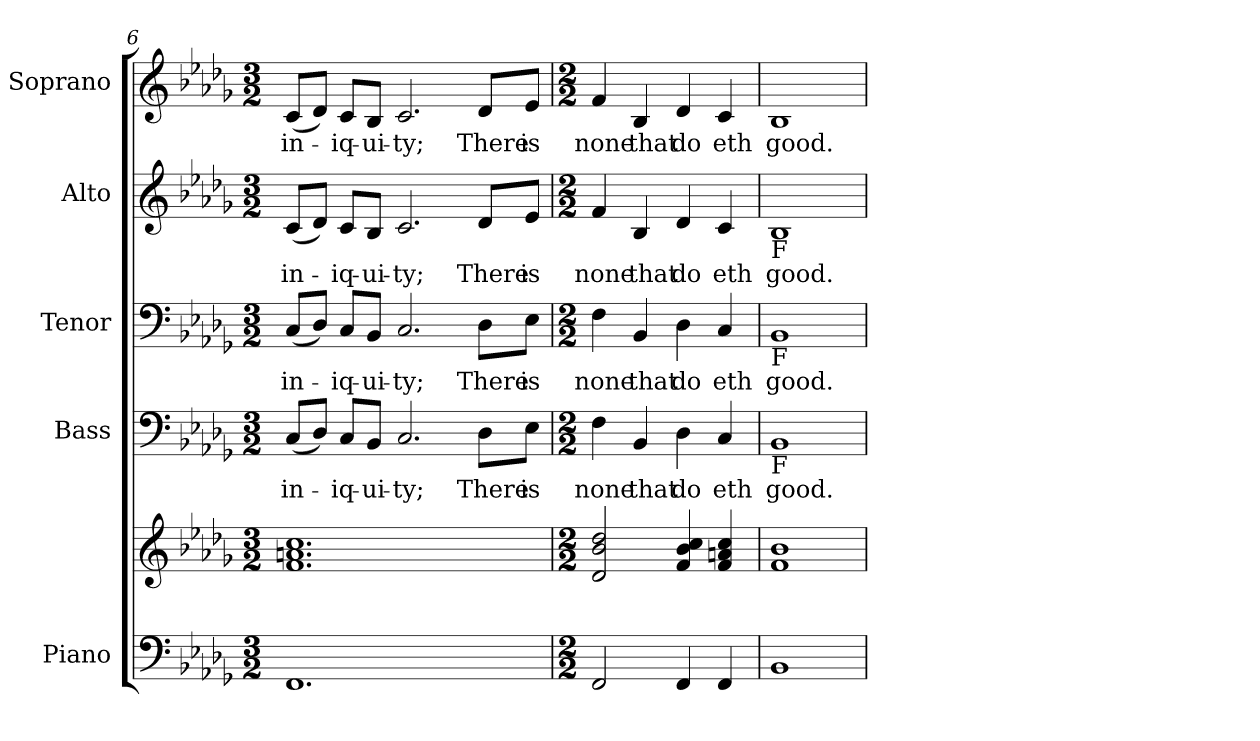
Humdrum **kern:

**kern	**kern	**kern	**text	**kern	**text	**kern	**text	**kern	**text
*part5	*part5	*part4	*part4	*part3	*part3	*part2	*part2	*part1	*part1
*staff6	*staff5	*staff4	*staff4	*staff3	*staff3	*staff2	*staff2	*staff1	*staff1
*I"Piano	*	*I"Bass	*	*I"Tenor	*	*I"Alto	*	*I"Soprano	*
*I'Pno.	*	*I'B.	*	*I'T.	*	*I'A.	*	*I'S.	*
*clefF4	*clefG2	*clefF4	*	*clefF4	*	*clefG2	*	*clefG2	*
*k[b-e-a-d-g-]	*k[b-e-a-d-g-]	*k[b-e-a-d-g-]	*	*k[b-e-a-d-g-]	*	*k[b-e-a-d-g-]	*	*k[b-e-a-d-g-]	*
*D-:	*D-:	*D-:	*	*D-:	*	*D-:	*	*D-:	*
*M3/2	*M3/2	*M3/2	*	*M3/2	*	*M3/2	*	*M3/2	*
=6	=6	=6	=6	=6	=6	=6	=6	=6	=6
!	!	!	!LO:LY:b:color=#000000	!	!	!	!	!	!
!	!	!	!	!	!LO:LY:b:color=#000000	!	!	!	!
!	!	!	!	!	!	!	!LO:LY:b:color=#000000	!	!
!	!	!	!	!	!	!	!	!	!LO:LY:b:color=#000000
1.FFi	1.fi 1.ani 1.cci	(8Ci/L	in-	(8Ci/L	in-	(8ci/L	in-	(8ci/L	in-
.	.	8D-i/J)	.	8D-i/J)	.	8d-i/J)	.	8d-i/J)	.
!	!	!	!LO:LY:b:color=#000000	!	!	!	!	!	!
!	!	!	!	!	!LO:LY:b:color=#000000	!	!	!	!
!	!	!	!	!	!	!	!LO:LY:b:color=#000000	!	!
!	!	!	!	!	!	!	!	!	!LO:LY:b:color=#000000
.	.	8Ci/L	-iq-	8Ci/L	-iq-	8ci/L	-iq-	8ci/L	-iq-
!	!	!	!LO:LY:b:color=#000000	!	!	!	!	!	!
!	!	!	!	!	!LO:LY:b:color=#000000	!	!	!	!
!	!	!	!	!	!	!	!LO:LY:b:color=#000000	!	!
!	!	!	!	!	!	!	!	!	!LO:LY:b:color=#000000
.	.	8BB-i/J	-ui-	8BB-i/J	-ui-	8B-i/J	-ui-	8B-i/J	-ui-
!	!	!	!LO:LY:b:color=#000000	!	!	!	!	!	!
!	!	!	!	!	!LO:LY:b:color=#000000	!	!	!	!
!	!	!	!	!	!	!	!LO:LY:b:color=#000000	!	!
!	!	!	!	!	!	!	!	!	!LO:LY:b:color=#000000
.	.	2.Ci/	-ty;	2.Ci/	-ty;	2.ci/	-ty;	2.ci/	-ty;
!	!	!	!LO:LY:b:color=#000000	!	!	!	!	!	!
!	!	!	!	!	!LO:LY:b:color=#000000	!	!	!	!
!	!	!	!	!	!	!	!LO:LY:b:color=#000000	!	!
!	!	!	!	!	!	!	!	!	!LO:LY:b:color=#000000
.	.	8D-i\L	There	8D-i\L	There	8d-i/L	There	8d-i/L	There
!	!	!	!LO:LY:b:color=#000000	!	!	!	!	!	!
!	!	!	!	!	!LO:LY:b:color=#000000	!	!	!	!
!	!	!	!	!	!	!	!LO:LY:b:color=#000000	!	!
!	!	!	!	!	!	!	!	!	!LO:LY:b:color=#000000
.	.	8E-i\J	is	8E-i\J	is	8e-i/J	is	8e-i/J	is
!!LO:PB:g=z
=7	=7	=7	=7	=7	=7	=7	=7	=7	=7
*M2/2	*M2/2	*M2/2	*	*M2/2	*	*M2/2	*	*M2/2	*
!	!	!	!LO:LY:b:color=#000000	!	!	!	!	!	!
!	!	!	!	!	!LO:LY:b:color=#000000	!	!	!	!
!	!	!	!	!	!	!	!LO:LY:b:color=#000000	!	!
!	!	!	!	!	!	!	!	!	!LO:LY:b:color=#000000
2FFi/	2d-i/ 2b-i 2dd-i	4Fi\	none	4Fi\	none	4fi/	none	4fi/	none
!	!	!	!LO:LY:b:color=#000000	!	!	!	!	!	!
!	!	!	!	!	!LO:LY:b:color=#000000	!	!	!	!
!	!	!	!	!	!	!	!LO:LY:b:color=#000000	!	!
!	!	!	!	!	!	!	!	!	!LO:LY:b:color=#000000
.	.	4BB-i/	that	4BB-i/	that	4B-i/	that	4B-i/	that
!	!	!	!LO:LY:b:color=#000000	!	!	!	!	!	!
!	!	!	!	!	!LO:LY:b:color=#000000	!	!	!	!
!	!	!	!	!	!	!	!LO:LY:b:color=#000000	!	!
!	!	!	!	!	!	!	!	!	!LO:LY:b:color=#000000
4FFi/	4fi/ 4b-i 4cci	4D-i\	do	4D-i\	do	4d-i/	do	4d-i/	do
!	!	!	!LO:LY:b:color=#000000	!	!	!	!	!	!
!	!	!	!	!	!LO:LY:b:color=#000000	!	!	!	!
!	!	!	!	!	!	!	!LO:LY:b:color=#000000	!	!
!	!	!	!	!	!	!	!	!	!LO:LY:b:color=#000000
4FFi/	4fi/ 4ani 4cci	4Ci/	eth	4Ci/	eth	4ci/	eth	4ci/	eth
=8	=8	=8	=8	=8	=8	=8	=8	=8	=8
!	!	!	!LO:LY:b:color=#000000	!	!	!	!	!	!
!	!	!	!	!	!LO:LY:b:color=#000000	!	!	!	!
!	!	!	!	!	!	!	!LO:LY:b:color=#000000	!	!
!	!	!	!	!	!	!LO:TX:b:t=F	!	!	!
!	!	!	!	!LO:TX:b:t=F	!	!	!	!	!
!	!	!LO:TX:b:t=F	!	!	!	!	!	!	!
!	!	!	!	!	!	!	!	!	!LO:LY:b:color=#000000
1BB-i	1fi 1b-i	1BB-i	good.	1BB-i	good.	1B-i	good.	1B-i	good.
=	=	=	=	=	=	=	=	=	=
*-	*-	*-	*-	*-	*-	*-	*-	*-	*-
